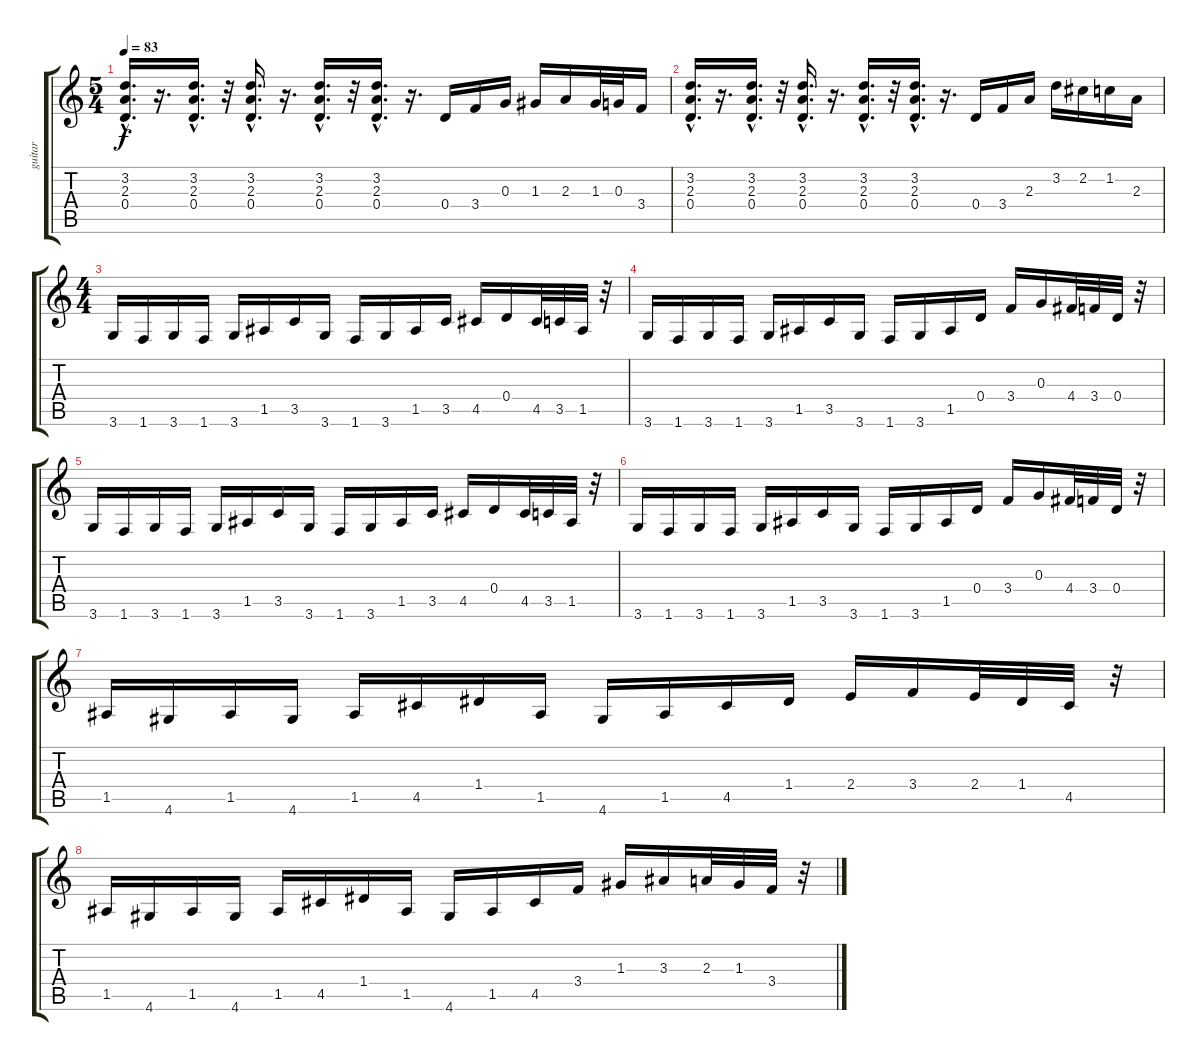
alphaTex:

\track ("guitar" "guitar") {instrument distortionguitar}
\staff {score tabs}
\tuning (E4 B3 G3 D3 A2 E2) {hide}
\ts (5 4)
\tempo 83
\clef g2
\ks c
(3.2{hac} 2.3{hac} 0.4{hac}).16{d dy f} r.16{d} (3.2{hac} 2.3{hac} 0.4{hac}).16{d} r.32 (3.2{hac} 2.3{hac} 0.4{hac}).16{d} r.16{d} (3.2{hac} 2.3{hac} 0.4{hac}).16{d} r.32 (3.2{hac} 2.3{hac} 0.4{hac}).16{d} r.16{d} 0.4.16 3.4.16 0.3.16 1.3.16 2.3.16 1.3.32 0.3.32 3.4.16 |
(3.2{hac} 2.3{hac} 0.4{hac}).16{d} r.16{d} (3.2{hac} 2.3{hac} 0.4{hac}).16{d} r.32 (3.2{hac} 2.3{hac} 0.4{hac}).16{d} r.16{d} (3.2{hac} 2.3{hac} 0.4{hac}).16{d} r.32 (3.2{hac} 2.3{hac} 0.4{hac}).16{d} r.16{d} 0.4.16 3.4.16 2.3.16 3.2.16 2.2.16 1.2.16 2.3.16 |
\ts (4 4)
3.6.16 1.6.16 3.6.16 1.6.16 3.6.16 1.5.16 3.5.16 3.6.16 1.6.16 3.6.16 1.5.16 3.5.16 4.5.16 0.4.16 4.5.32 3.5.32 1.5.32 r.32 |
3.6.16 1.6.16 3.6.16 1.6.16 3.6.16 1.5.16 3.5.16 3.6.16 1.6.16 3.6.16 1.5.16 0.4.16 3.4.16 0.3.16 4.4.32 3.4.32 0.4.32 r.32 |
3.6.16 1.6.16 3.6.16 1.6.16 3.6.16 1.5.16 3.5.16 3.6.16 1.6.16 3.6.16 1.5.16 3.5.16 4.5.16 0.4.16 4.5.32 3.5.32 1.5.32 r.32 |
3.6.16 1.6.16 3.6.16 1.6.16 3.6.16 1.5.16 3.5.16 3.6.16 1.6.16 3.6.16 1.5.16 0.4.16 3.4.16 0.3.16 4.4.32 3.4.32 0.4.32 r.32 |
1.5.16 4.6.16 1.5.16 4.6.16 1.5.16 4.5.16 1.4.16 1.5.16 4.6.16 1.5.16 4.5.16 1.4.16 2.4.16 3.4.16 2.4.32 1.4.32 4.5.32 r.32 |
1.5.16 4.6.16 1.5.16 4.6.16 1.5.16 4.5.16 1.4.16 1.5.16 4.6.16 1.5.16 4.5.16 3.4.16 1.3.16 3.3.16 2.3.32 1.3.32 3.4.32 r.32
